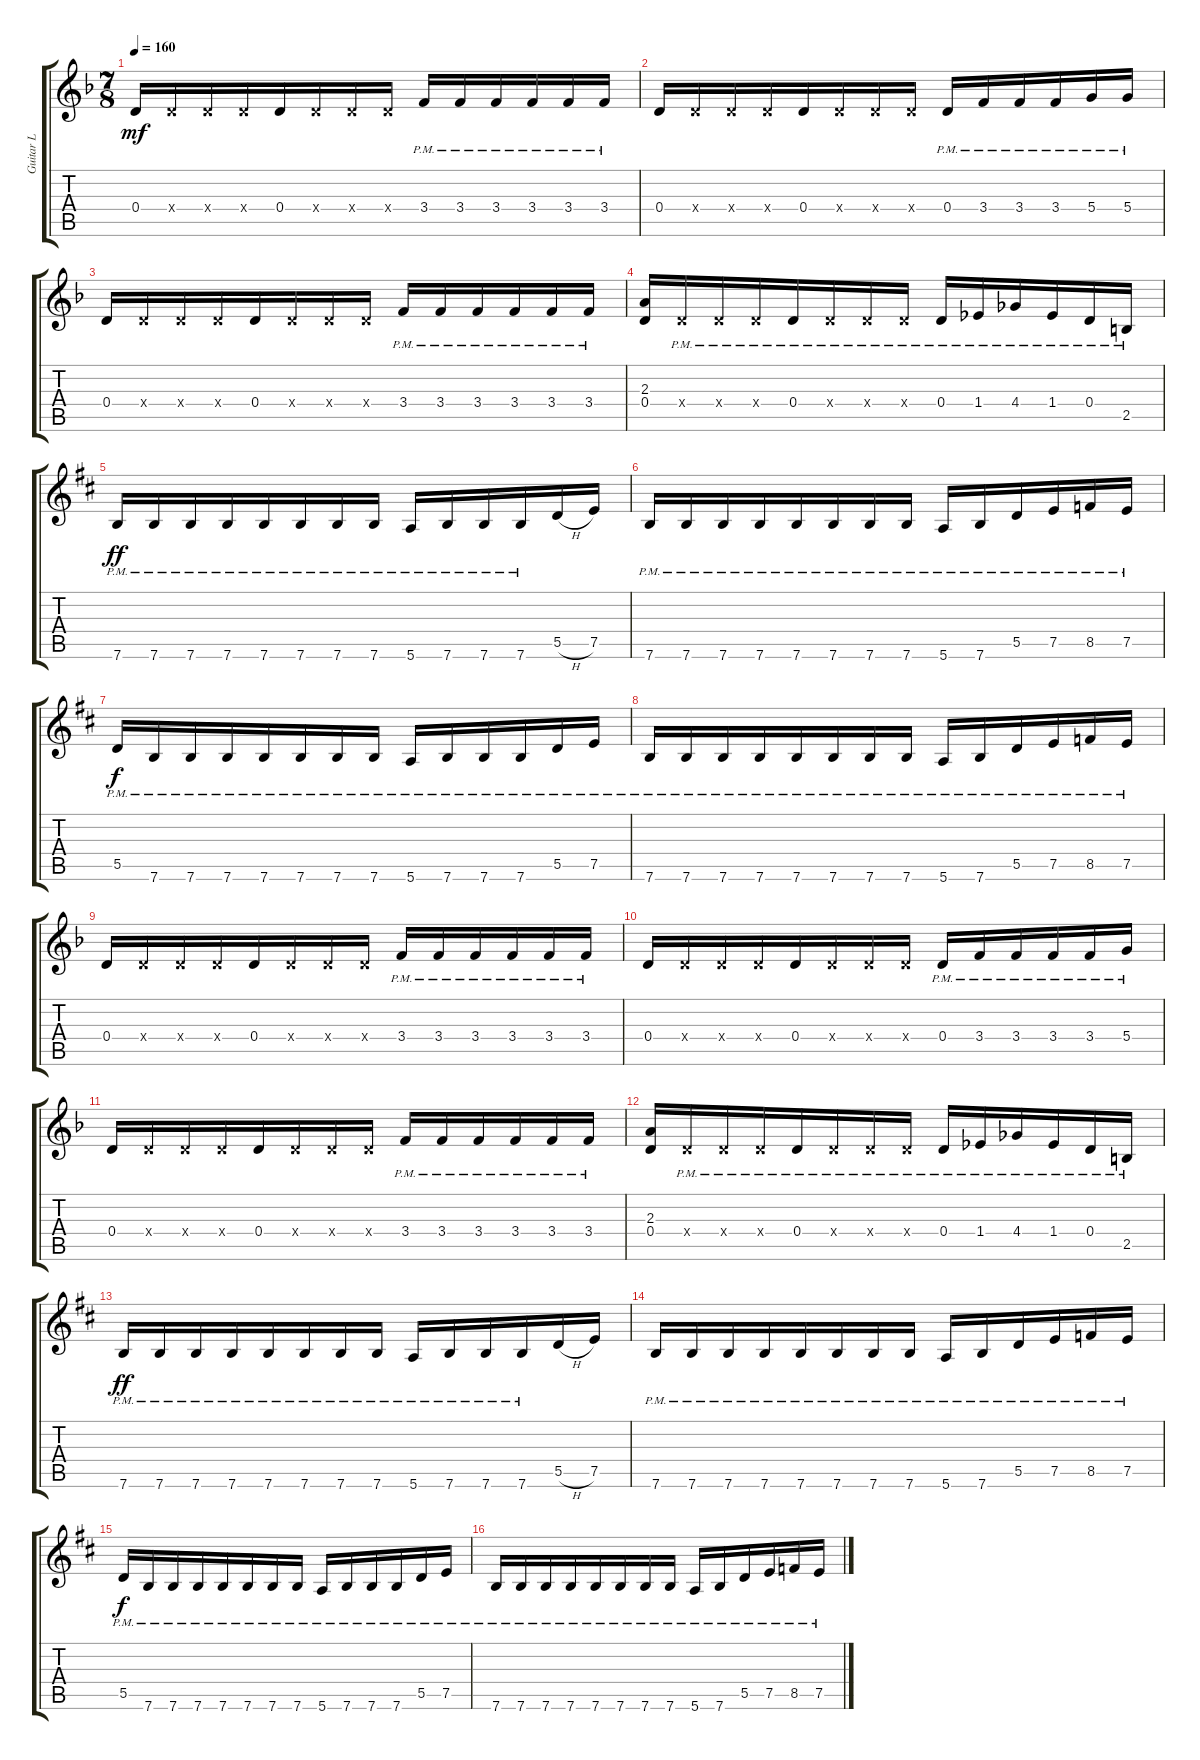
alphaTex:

\track ("Guitar L" "Guitar L") {instrument distortionguitar}
\staff {score tabs}
\tuning (E4 B3 G3 D3 A2 E2) {hide}
\ts (7 8)
\tempo 160
\clef g2
\ks f
0.4.16{dy mf} 0.4{x}.16 0.4{x}.16 0.4{x}.16 0.4.16 0.4{x}.16 0.4{x}.16 0.4{x}.16 3.4{pm}.16 3.4{pm}.16 3.4{pm}.16 3.4{pm}.16 3.4{pm}.16 3.4{pm}.16 |
0.4.16 0.4{x}.16 0.4{x}.16 0.4{x}.16 0.4.16 0.4{x}.16 0.4{x}.16 0.4{x}.16 0.4{pm}.16 3.4{pm}.16 3.4{pm}.16 3.4{pm}.16 5.4{pm}.16 5.4{pm}.16 |
0.4.16 0.4{x}.16 0.4{x}.16 0.4{x}.16 0.4.16 0.4{x}.16 0.4{x}.16 0.4{x}.16 3.4{pm}.16 3.4{pm}.16 3.4{pm}.16 3.4{pm}.16 3.4{pm}.16 3.4{pm}.16 |
(2.3 0.4).16 0.4{pm x}.16 0.4{pm x}.16 0.4{pm x}.16 0.4{pm}.16 0.4{pm x}.16 0.4{pm x}.16 0.4{pm x}.16 0.4{pm}.16 1.4{pm}.16 4.4{pm}.16 1.4{pm}.16 0.4{pm}.16 2.5{pm}.16 |
\ks d
7.6{pm}.16{dy ff} 7.6{pm}.16 7.6{pm}.16 7.6{pm}.16 7.6{pm}.16 7.6{pm}.16 7.6{pm}.16 7.6{pm}.16 5.6{pm}.16 7.6{pm}.16 7.6{pm}.16 7.6{pm}.16 5.5{h}.16 7.5.16 |
7.6{pm}.16 7.6{pm}.16 7.6{pm}.16 7.6{pm}.16 7.6{pm}.16 7.6{pm}.16 7.6{pm}.16 7.6{pm}.16 5.6{pm}.16 7.6{pm}.16 5.5{pm}.16 7.5{pm}.16 8.5{pm}.16 7.5{pm}.16 |
5.5{pm}.16{dy f} 7.6{pm}.16 7.6{pm}.16 7.6{pm}.16 7.6{pm}.16 7.6{pm}.16 7.6{pm}.16 7.6{pm}.16 5.6{pm}.16 7.6{pm}.16 7.6{pm}.16 7.6{pm}.16 5.5{pm}.16 7.5{pm}.16 |
7.6{pm}.16 7.6{pm}.16 7.6{pm}.16 7.6{pm}.16 7.6{pm}.16 7.6{pm}.16 7.6{pm}.16 7.6{pm}.16 5.6{pm}.16 7.6{pm}.16 5.5{pm}.16 7.5{pm}.16 8.5{pm}.16 7.5{pm}.16 |
\ks f
0.4.16 0.4{x}.16 0.4{x}.16 0.4{x}.16 0.4.16 0.4{x}.16 0.4{x}.16 0.4{x}.16 3.4{pm}.16 3.4{pm}.16 3.4{pm}.16 3.4{pm}.16 3.4{pm}.16 3.4{pm}.16 |
0.4.16 0.4{x}.16 0.4{x}.16 0.4{x}.16 0.4.16 0.4{x}.16 0.4{x}.16 0.4{x}.16 0.4{pm}.16 3.4{pm}.16 3.4{pm}.16 3.4{pm}.16 3.4{pm}.16 5.4{pm}.16 |
0.4.16 0.4{x}.16 0.4{x}.16 0.4{x}.16 0.4.16 0.4{x}.16 0.4{x}.16 0.4{x}.16 3.4{pm}.16 3.4{pm}.16 3.4{pm}.16 3.4{pm}.16 3.4{pm}.16 3.4{pm}.16 |
(2.3 0.4).16 0.4{pm x}.16 0.4{pm x}.16 0.4{pm x}.16 0.4{pm}.16 0.4{pm x}.16 0.4{pm x}.16 0.4{pm x}.16 0.4{pm}.16 1.4{pm}.16 4.4{pm}.16 1.4{pm}.16 0.4{pm}.16 2.5{pm}.16 |
\ks d
7.6{pm}.16{dy ff} 7.6{pm}.16 7.6{pm}.16 7.6{pm}.16 7.6{pm}.16 7.6{pm}.16 7.6{pm}.16 7.6{pm}.16 5.6{pm}.16 7.6{pm}.16 7.6{pm}.16 7.6{pm}.16 5.5{h}.16 7.5.16 |
7.6{pm}.16 7.6{pm}.16 7.6{pm}.16 7.6{pm}.16 7.6{pm}.16 7.6{pm}.16 7.6{pm}.16 7.6{pm}.16 5.6{pm}.16 7.6{pm}.16 5.5{pm}.16 7.5{pm}.16 8.5{pm}.16 7.5{pm}.16 |
5.5{pm}.16{dy f} 7.6{pm}.16 7.6{pm}.16 7.6{pm}.16 7.6{pm}.16 7.6{pm}.16 7.6{pm}.16 7.6{pm}.16 5.6{pm}.16 7.6{pm}.16 7.6{pm}.16 7.6{pm}.16 5.5{pm}.16 7.5{pm}.16 |
7.6{pm}.16 7.6{pm}.16 7.6{pm}.16 7.6{pm}.16 7.6{pm}.16 7.6{pm}.16 7.6{pm}.16 7.6{pm}.16 5.6{pm}.16 7.6{pm}.16 5.5{pm}.16 7.5{pm}.16 8.5{pm}.16 7.5{pm}.16
